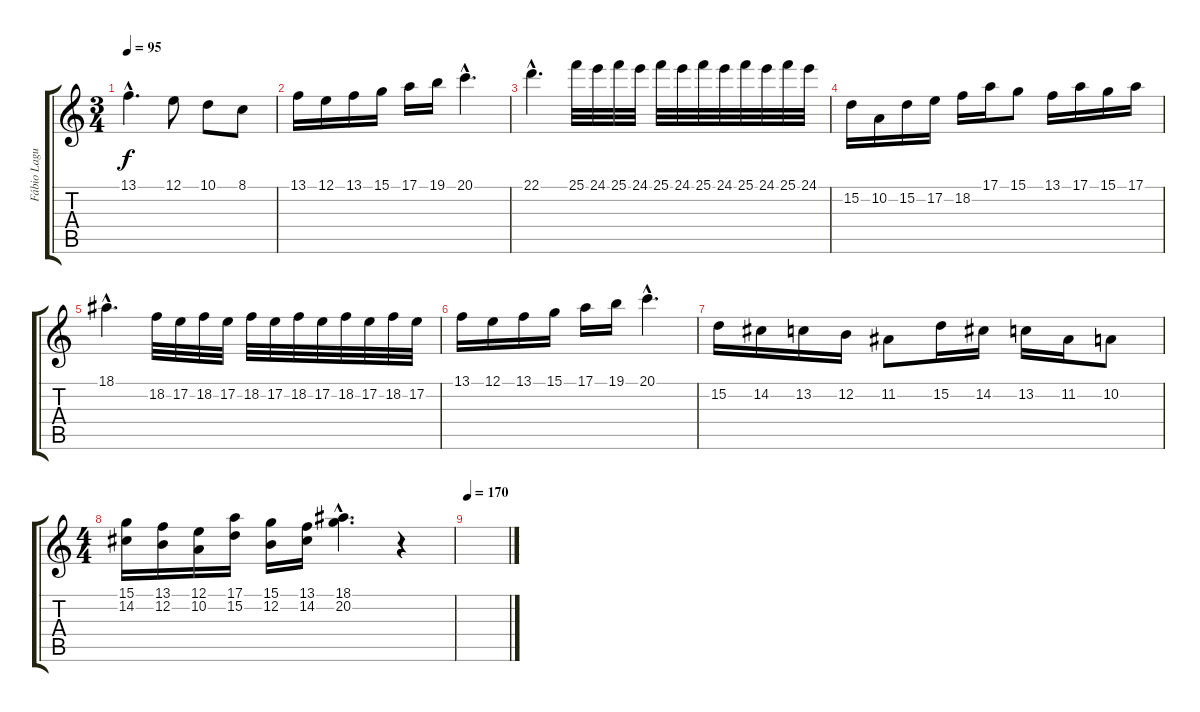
\track ("Fábio Laguna" "Fábio Lagu") {instrument flute}
\staff {score tabs}
\tuning (E4 B3 G3 D3 A2 E2) {hide}
\ts (3 4)
\tempo 95
\clef g2
\ks c
13.1{hac}.4{d dy f} 12.1.8 10.1.8 8.1.8 |
13.1.16 12.1.16 13.1.16 15.1.16 17.1.16 19.1.16 20.1{hac}.4{d} |
22.1{hac}.4{d} 25.1.32 24.1.32 25.1.32 24.1.32 25.1.32 24.1.32 25.1.32 24.1.32 25.1.32 24.1.32 25.1.32 24.1.32 |
15.2.16 10.2.16 15.2.16 17.2.16 18.2.16 17.1.16 15.1.8 13.1.16 17.1.16 15.1.16 17.1.16 |
18.1{hac}.4{d} 18.2.32 17.2.32 18.2.32 17.2.32 18.2.32 17.2.32 18.2.32 17.2.32 18.2.32 17.2.32 18.2.32 17.2.32 |
13.1.16 12.1.16 13.1.16 15.1.16 17.1.16 19.1.16 20.1{hac}.4{d} |
15.2.16 14.2.16 13.2.16 12.2.16 11.2.8 15.2.16 14.2.16 13.2.16 11.2.16 10.2.8 |
\ts (4 4)
(15.1 14.2).16 (13.1 12.2).16 (12.1 10.2).16 (17.1 15.2).16 (15.1 12.2).16 (13.1 14.2).16 (18.1{hac} 20.2{hac}).4{d} r.4{volume 11} |
\tempo 170
